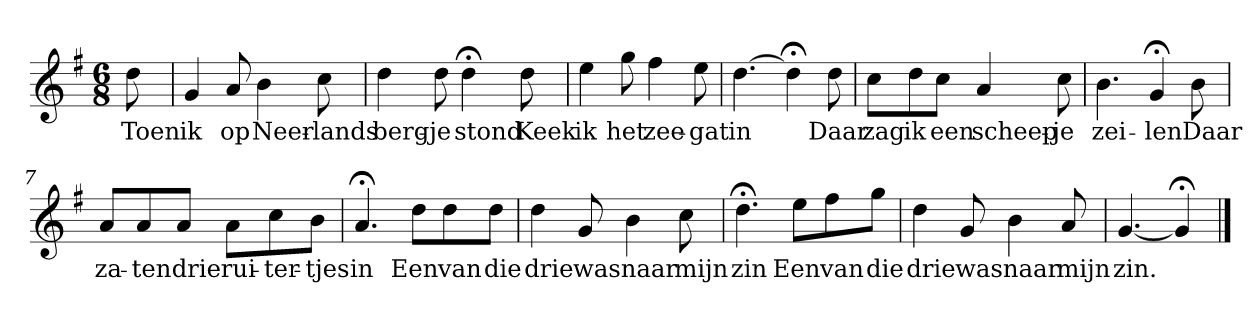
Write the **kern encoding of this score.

**kern	**text
*part1	*part1
*staff1	*staff1
*k[f#]	*
*G:	*
*M6/8	*
*MM120	*
=	=
8dd	Toen
=1	=1
4g	ik
8a	op
4b	Neer-
8cc	-lands
=2	=2
4dd	berg-
8dd	-je
4dd;<	stond
8dd	Keek
=3	=3
4ee	ik
8gg	het
4ff#	zee-
8ee	-gat
=4	=4
[4.dd	in
4dd;<]	.
8dd	Daar
=5	=5
8ccL	zag
8dd	ik
8ccJ	een
4a	scheep-
8cc	-je
=6	=6
4.b	zei-
4g;<	-len
8b	Daar
=7	=7
8aL	za-
8a	-ten
8aJ	drie
8aL	rui-
8cc	-ter-
8bJ	-tjes
=8	=8
4.a;<	in
8ddL	Een
8dd	van
8ddJ	die
=9	=9
4dd	drie
8g	was
4b	naar
8cc	mijn
=10	=10
4.dd;<	zin
8eeL	Een
8ff#	van
8ggJ	die
=11	=11
4dd	drie
8g	was
4b	naar
8a	mijn
=12	=12
[4.g	zin.
4g;<]	.
==	==
*-	*-
